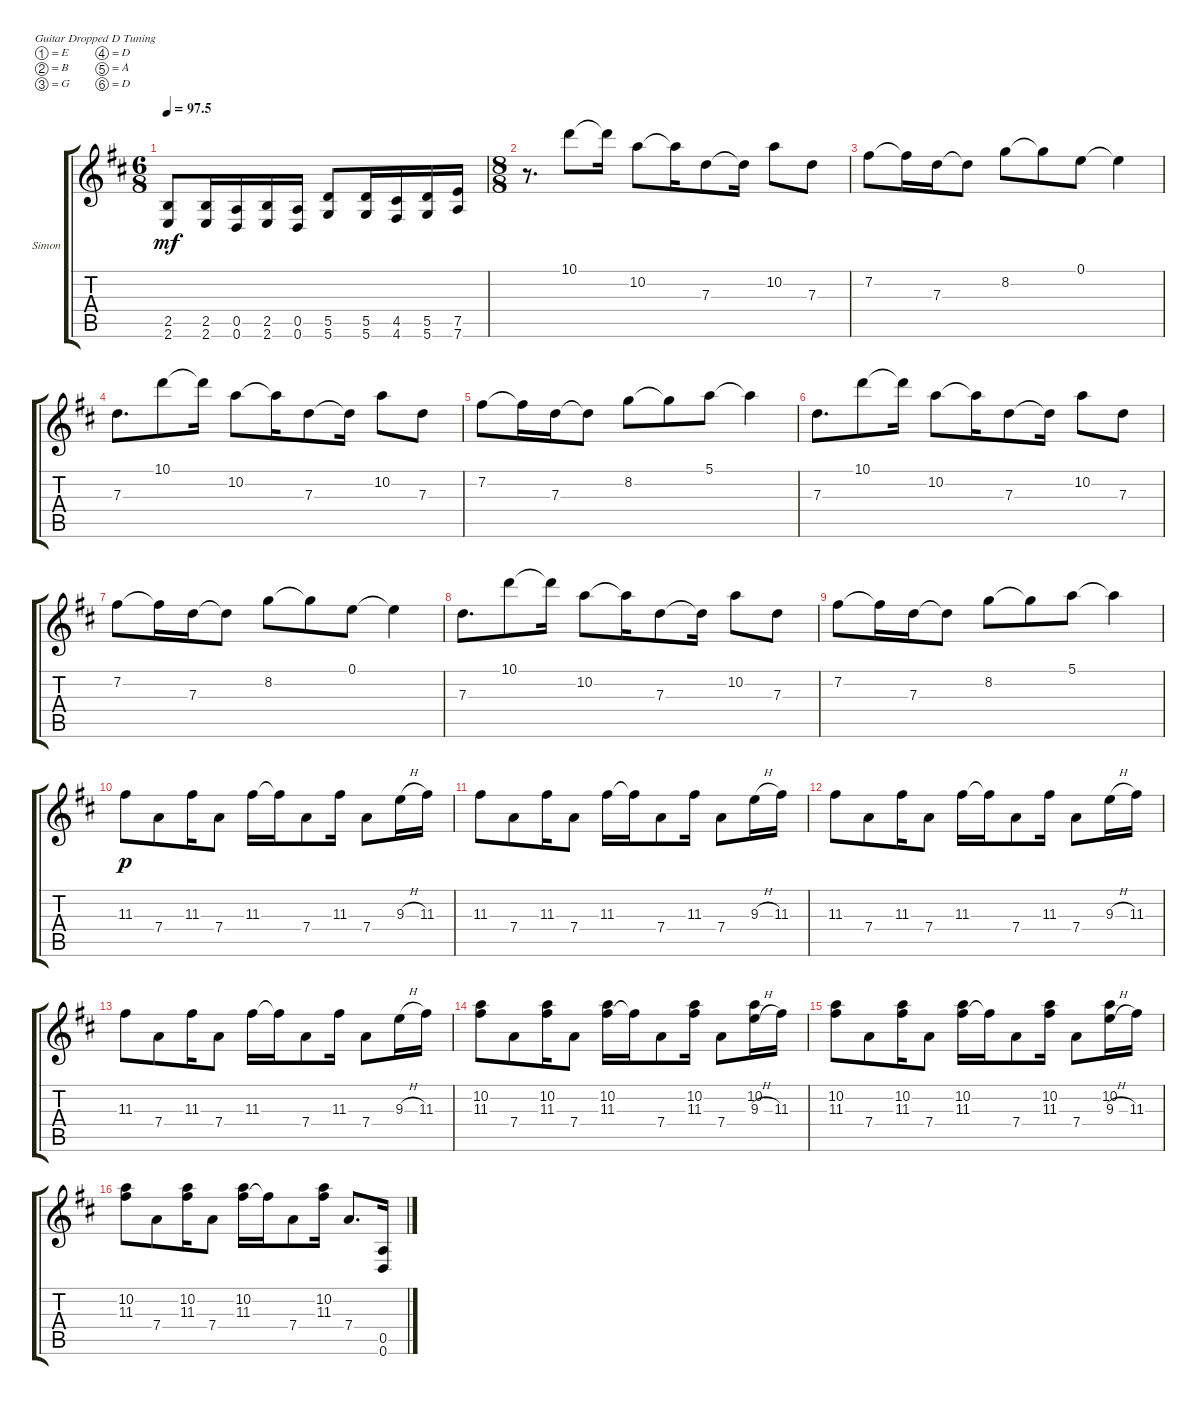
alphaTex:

\defaultSystemsLayout 4
\bracketExtendMode groupsimilarinstruments
\firstSystemTrackNameOrientation horizontal
\otherSystemsTrackNameOrientation horizontal
\track ("Guitar 1" "Simon") {instrument overdrivenguitar}
\staff {score tabs}
\tuning (E4 B3 G3 D3 A2 D2)
\ts (6 8)
\tempo
97.5
\accidentals auto
\clef g2
\ottava regular
\simile none
\ks d
(2.6 2.5).8{dy mf} (2.6 2.5).16 (0.6 0.5).16 (2.6 2.5).16 (0.6 0.5).16 (5.6 5.5).8 (5.6 5.5).16 (4.6 4.5).16 (5.6 5.5).16 (7.6 7.5).16 |
\ts (8 8)
r.8{d} 10.1.8 10.1{t}.16 10.2.8 10.2{t}.16 7.3.8 7.3{t}.16 10.2.8 7.3.8 |
7.2.8 7.2{t}.16 7.3.16 7.3{t}.8 8.2.8 8.2{t}.8 0.1.8 0.1{t}.4 |
7.3.8{d} 10.1.8 10.1{t}.16 10.2.8 10.2{t}.16 7.3.8 7.3{t}.16 10.2.8 7.3.8 |
7.2.8 7.2{t}.16 7.3.16 7.3{t}.8 8.2.8 8.2{t}.8 5.1.8 5.1{t}.4 |
7.3.8{d} 10.1.8 10.1{t}.16 10.2.8 10.2{t}.16 7.3.8 7.3{t}.16 10.2.8 7.3.8 |
7.2.8 7.2{t}.16 7.3.16 7.3{t}.8 8.2.8 8.2{t}.8 0.1.8 0.1{t}.4 |
7.3.8{d} 10.1.8 10.1{t}.16 10.2.8 10.2{t}.16 7.3.8 7.3{t}.16 10.2.8 7.3.8 |
7.2.8 7.2{t}.16 7.3.16 7.3{t}.8 8.2.8 8.2{t}.8 5.1.8 5.1{t}.4 |
11.3.8{dy p} 7.4.8 11.3.16 7.4.8 11.3.16 11.3{t}.16 7.4.8 11.3.16 7.4.8 9.3{h}.16 11.3.16 |
11.3.8 7.4.8 11.3.16 7.4.8 11.3.16 11.3{t}.16 7.4.8 11.3.16 7.4.8 9.3{h}.16 11.3.16 |
11.3.8 7.4.8 11.3.16 7.4.8 11.3.16 11.3{t}.16 7.4.8 11.3.16 7.4.8 9.3{h}.16 11.3.16 |
11.3.8 7.4.8 11.3.16 7.4.8 11.3.16 11.3{t}.16 7.4.8 11.3.16 7.4.8 9.3{h}.16 11.3.16 |
(11.3 10.2).8 7.4.8 (11.3 10.2).16 7.4.8 (11.3 10.2).16 11.3{t}.16 7.4.8 (11.3 10.2).16 7.4.8 (9.3{h} 10.2).16 11.3.16 |
(11.3 10.2).8 7.4.8 (11.3 10.2).16 7.4.8 (11.3 10.2).16 11.3{t}.16 7.4.8 (11.3 10.2).16 7.4.8 (9.3{h} 10.2).16 11.3.16 |
(11.3 10.2).8 7.4.8 (11.3 10.2).16 7.4.8 (11.3 10.2).16 11.3{t}.16 7.4.8 (11.3 10.2).16 7.4.8{d} (0.6 0.5).16
